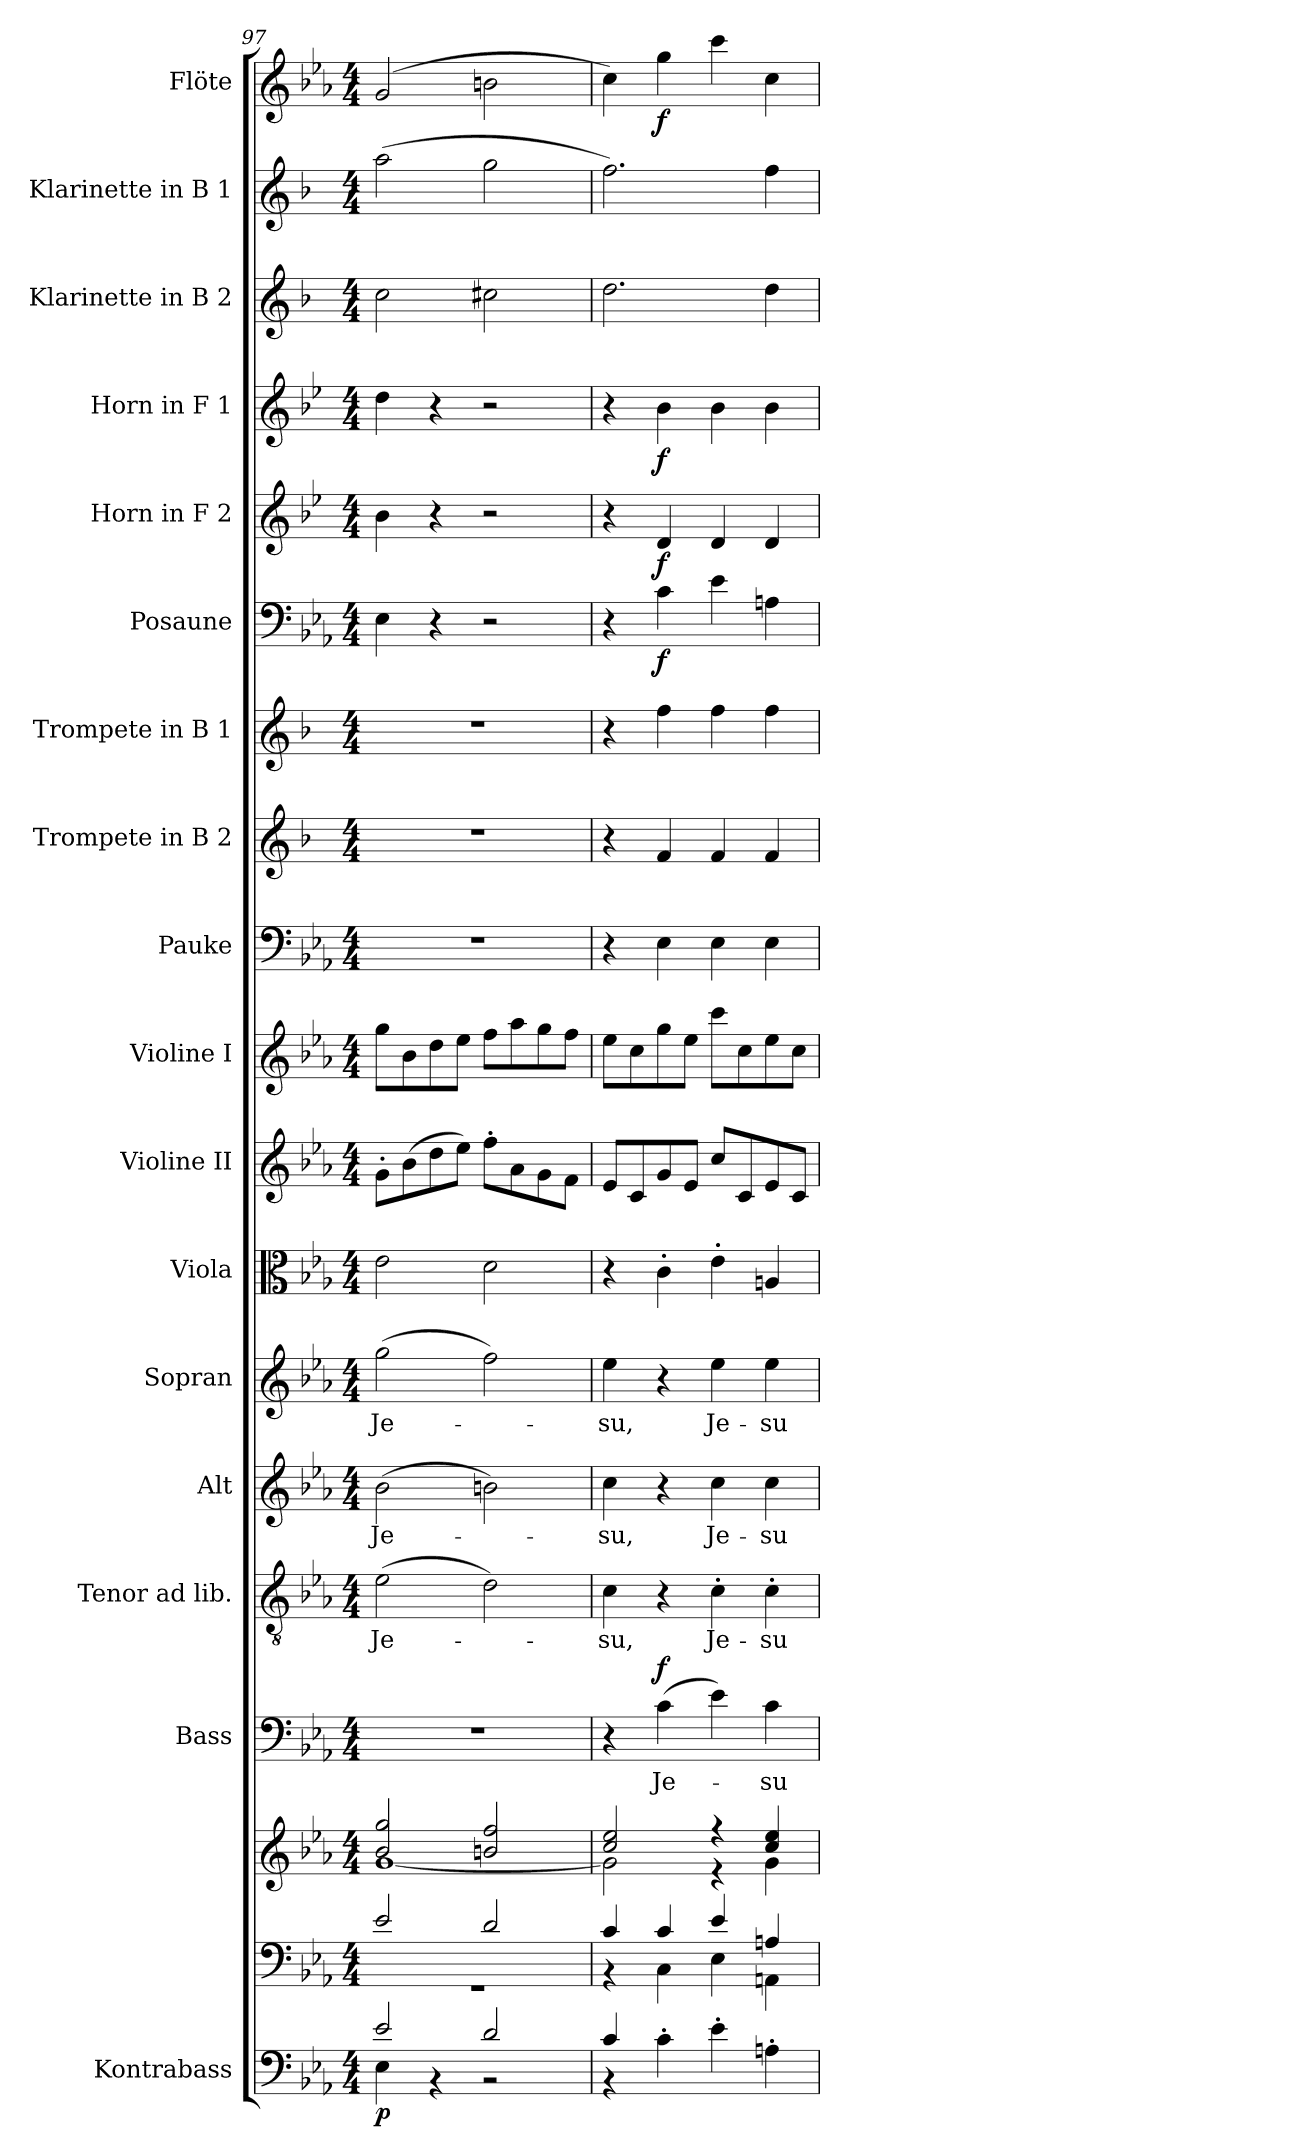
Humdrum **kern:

**kern	**dynam	**kern	**kern	**kern	**text	**dynam	**kern	**text	**kern	**text	**kern	**text	**kern	**kern	**kern	**kern	**kern	**kern	**kern	**dynam	**kern	**dynam	**kern	**dynam	**kern	**kern	**kern	**dynam
*part18	*part18	*part17	*part17	*part16	*part16	*part16	*part15	*part15	*part14	*part14	*part13	*part13	*part12	*part11	*part10	*part9	*part8	*part7	*part6	*part6	*part5	*part5	*part4	*part4	*part3	*part2	*part1	*part1
*staff19	*staff19	*staff18	*staff17	*staff16	*staff16	*staff16	*staff15	*staff15	*staff14	*staff14	*staff13	*staff13	*staff12	*staff11	*staff10	*staff9	*staff8	*staff7	*staff6	*staff6	*staff5	*staff5	*staff4	*staff4	*staff3	*staff2	*staff1	*staff1
*I"Kontrabass	*	*	*	*I"Bass	*	*	*I"Tenor ad lib.	*	*I"Alt	*	*I"Sopran	*	*I"Viola	*I"Violine II	*I"Violine I	*I"Pauke	*I"Trompete in B 2	*I"Trompete in B 1	*I"Posaune	*	*I"Horn in F 2	*	*I"Horn in F 1	*	*I"Klarinette in B 2	*I"Klarinette in B 1	*I"Flöte	*
*I'Kb.	*	*	*	*I'B	*	*	*I'T	*	*I'A	*	*I'S	*	*I'Vla.	*I'Vl. II	*I'Vl. I	*I'Pk.	*	*	*I'Pos.	*	*I'Hrn. 2	*	*I'Hrn. 1	*	*	*	*I'Fl.	*
*clefF4	*	*clefF4	*clefG2	*clefF4	*	*	*clefGv2	*	*clefG2	*	*clefG2	*	*clefC3	*clefG2	*clefG2	*clefF4	*clefG2	*clefG2	*clefF4	*	*clefG2	*	*clefG2	*	*clefG2	*clefG2	*clefG2	*
*ITrd7c12	*	*	*	*	*	*	*	*	*	*	*	*	*	*	*	*	*ITrd1c2	*ITrd1c2	*	*	*ITrd4c7	*	*ITrd4c7	*	*ITrd1c2	*ITrd1c2	*	*
*k[b-e-a-]	*	*k[b-e-a-]	*k[b-e-a-]	*k[b-e-a-]	*	*	*k[b-e-a-]	*	*k[b-e-a-]	*	*k[b-e-a-]	*	*k[b-e-a-]	*k[b-e-a-]	*k[b-e-a-]	*k[b-e-a-]	*k[b-e-a-]	*k[b-e-a-]	*k[b-e-a-]	*	*k[b-e-a-]	*	*k[b-e-a-]	*	*k[b-e-a-]	*k[b-e-a-]	*k[b-e-a-]	*
*E-:	*	*E-:	*E-:	*E-:	*	*	*E-:	*	*E-:	*	*E-:	*	*E-:	*E-:	*E-:	*E-:	*E-:	*E-:	*E-:	*	*E-:	*	*E-:	*	*E-:	*E-:	*E-:	*
*M4/4	*	*M4/4	*M4/4	*M4/4	*	*	*M4/4	*	*M4/4	*	*M4/4	*	*M4/4	*M4/4	*M4/4	*M4/4	*M4/4	*M4/4	*M4/4	*	*M4/4	*	*M4/4	*	*M4/4	*M4/4	*M4/4	*
=97	=97	=97	=97	=97	=97	=97	=97	=97	=97	=97	=97	=97	=97	=97	=97	=97	=97	=97	=97	=97	=97	=97	=97	=97	=97	=97	=97	=97
*^	*	*^	*^	*	*	*	*	*	*	*	*	*	*	*	*	*	*	*	*	*	*	*	*	*	*	*	*	*
!	!	!LO:DY:b	!	!	!	!	!	!	!	!	!LO:LY:b	!	!LO:LY:b	!	!LO:LY:b	!	!	!	!	!	!	!	!	!	!	!	!	!	!	!	!
2E-/	4EE-\	p	2e-/	1rGG	2b-/ 2gg/	[<1g	1r	.	.	(>2e-\	Je-	(>2b-\	Je-	(>2gg\	Je-	2e-\	8g'>\L	8gg\L	1r	1r	1r	4E-\	.	4e-\	.	4g\	.	2b-\	(>2gg\	(2g/	.
.	.	.	.	.	.	.	.	.	.	.	.	.	.	.	.	.	(>8b-\	8b-\	.	.	.	.	.	.	.	.	.	.	.	.	.
.	4r	.	.	.	.	.	.	.	.	.	.	.	.	.	.	.	8dd\	8dd\	.	.	.	4r	.	4r	.	4r	.	.	.	.	.
.	.	.	.	.	.	.	.	.	.	.	.	.	.	.	.	.	8ee-\J)	8ee-\J	.	.	.	.	.	.	.	.	.	.	.	.	.
2D/	2r	.	2d/	.	2bn/ 2ff/	.	.	.	.	2d\)	.	2bn\)	.	2ff\)	.	2d\	8ff'>\L	8ff\L	.	.	.	2r	.	2r	.	2r	.	2bn\	2ff\	2bn\	.
.	.	.	.	.	.	.	.	.	.	.	.	.	.	.	.	.	8a-\	8aa-\	.	.	.	.	.	.	.	.	.	.	.	.	.
.	.	.	.	.	.	.	.	.	.	.	.	.	.	.	.	.	8g\	8gg\	.	.	.	.	.	.	.	.	.	.	.	.	.
.	.	.	.	.	.	.	.	.	.	.	.	.	.	.	.	.	8f\J	8ff\J	.	.	.	.	.	.	.	.	.	.	.	.	.
=98	=98	=98	=98	=98	=98	=98	=98	=98	=98	=98	=98	=98	=98	=98	=98	=98	=98	=98	=98	=98	=98	=98	=98	=98	=98	=98	=98	=98	=98	=98	=98
!	!	!	!	!	!	!	!	!	!	!	!LO:LY:b	!	!LO:LY:b	!	!LO:LY:b	!	!	!	!	!	!	!	!	!	!	!	!	!	!	!	!
4C/	4r	.	4c/	4rBB	2cc/ 2ee-/	2g\]	4r	.	.	4c\	-su,	4cc\	-su,	4ee-\	-su,	4r	8e-/L	8ee-\L	4r	4r	4r	4r	.	4r	.	4r	.	2.cc\	2.ee-\)	4cc\)	.
.	.	.	.	.	.	.	.	.	.	.	.	.	.	.	.	.	8c/	8cc\	.	.	.	.	.	.	.	.	.	.	.	.	.
!	!	!	!	!	!	!	!	!LO:LY:b	!LO:DY:a	!	!	!	!	!	!	!	!	!	!	!	!	!	!LO:DY:b	!	!LO:DY:b	!	!LO:DY:b	!	!	!	!LO:DY:b
4C'>\	4ryy	.	4c/	4C\	.	.	(>4c\	Je-	f	4r	.	4r	.	4r	.	4c'>\	8g/	8gg\	4E-\	4e-/	4ee-\	4c\	f	4G/	f	4e-\	f	.	.	4gg\	f
.	.	.	.	.	.	.	.	.	.	.	.	.	.	.	.	.	8e-/J	8ee-\J	.	.	.	.	.	.	.	.	.	.	.	.	.
!	!	!	!	!	!	!	!	!	!	!	!LO:LY:b	!	!LO:LY:b	!	!LO:LY:b	!	!	!	!	!	!	!	!	!	!	!	!	!	!	!	!
4E-'>\	2ryy	.	4e-/	4E-\	4r	4r	4e-\)	.	.	4c'>\	Je-	4cc\	Je-	4ee-\	Je-	4e-'>\	8cc/L	8ccc\L	4E-\	4e-/	4ee-\	4e-\	.	4G/	.	4e-\	.	.	.	4ccc\	.
.	.	.	.	.	.	.	.	.	.	.	.	.	.	.	.	.	8c/	8cc\	.	.	.	.	.	.	.	.	.	.	.	.	.
!	!	!	!	!	!	!	!	!LO:LY:b	!	!	!LO:LY:b	!	!LO:LY:b	!	!LO:LY:b	!	!	!	!	!	!	!	!	!	!	!	!	!	!	!	!
4AAn'>\	.	.	4An/	4AAn\	4cc/ 4ee-/	4g\	4c\	-su	.	4c'>\	-su	4cc\	-su	4ee-\	-su	4An/	8e-/	8ee-\	4E-\	4e-/	4ee-\	4An\	.	4G/	.	4e-\	.	4cc\	4ee-\	4cc\	.
.	.	.	.	.	.	.	.	.	.	.	.	.	.	.	.	.	8c/J	8cc\J	.	.	.	.	.	.	.	.	.	.	.	.	.
*v	*v	*	*	*	*	*	*	*	*	*	*	*	*	*	*	*	*	*	*	*	*	*	*	*	*	*	*	*	*	*	*
*	*	*v	*v	*	*	*	*	*	*	*	*	*	*	*	*	*	*	*	*	*	*	*	*	*	*	*	*	*	*	*
*	*	*	*v	*v	*	*	*	*	*	*	*	*	*	*	*	*	*	*	*	*	*	*	*	*	*	*	*	*	*
=	=	=	=	=	=	=	=	=	=	=	=	=	=	=	=	=	=	=	=	=	=	=	=	=	=	=	=	=
*-	*-	*-	*-	*-	*-	*-	*-	*-	*-	*-	*-	*-	*-	*-	*-	*-	*-	*-	*-	*-	*-	*-	*-	*-	*-	*-	*-	*-
